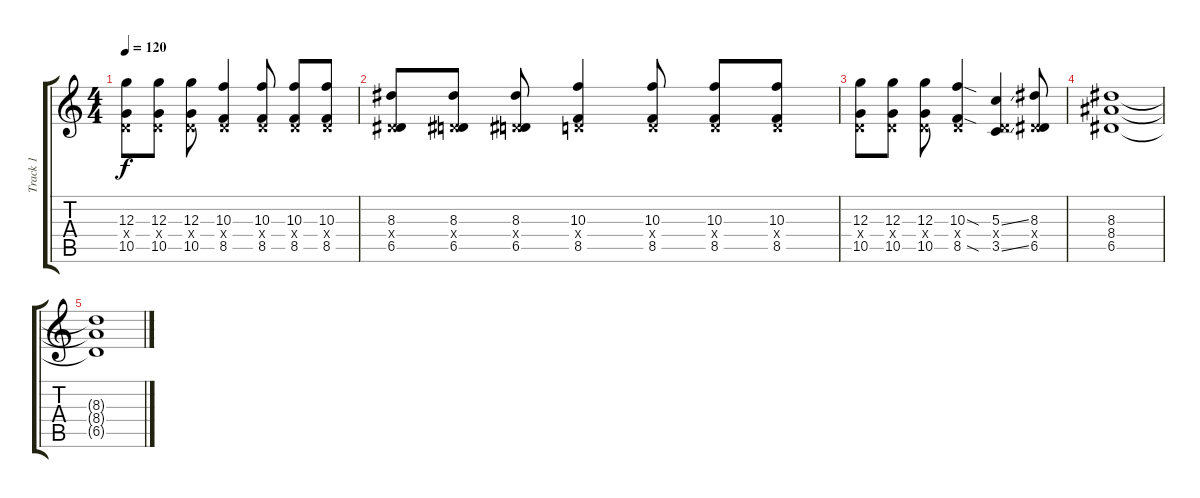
\track ("Track 1" "Track 1") {instrument overdrivenguitar}
\staff {score tabs}
\tuning (E4 B3 G3 D3 A2 E2) {hide}
\ts (4 4)
\tempo 120
\clef g2
\ks c
(12.3 0.4{x} 10.5).8{dy f} (12.3 0.4{x} 10.5).8 (12.3 0.4{x} 10.5).8 (10.3 0.4{x} 8.5).4 (10.3 0.4{x} 8.5).8 (10.3 0.4{x} 8.5).8 (10.3 0.4{x} 8.5).8 |
(8.3 0.4{x} 6.5).8 (8.3 0.4{x} 6.5).8 (8.3 0.4{x} 6.5).8 (10.3 0.4{x} 8.5).4 (10.3 0.4{x} 8.5).8 (10.3 0.4{x} 8.5).8 (10.3 0.4{x} 8.5).8 |
(12.3 0.4{x} 10.5).8 (12.3 0.4{x} 10.5).8 (12.3 0.4{x} 10.5).8 (10.3{sod} 0.4{x} 8.5{sod}).4 (5.3{ss} 0.4{x} 3.5{ss}).4 (8.3 0.4{x} 6.5).8 |
(8.3 8.4 6.5).1 |
(8.3{t} 8.4{t} 6.5{t}).1
